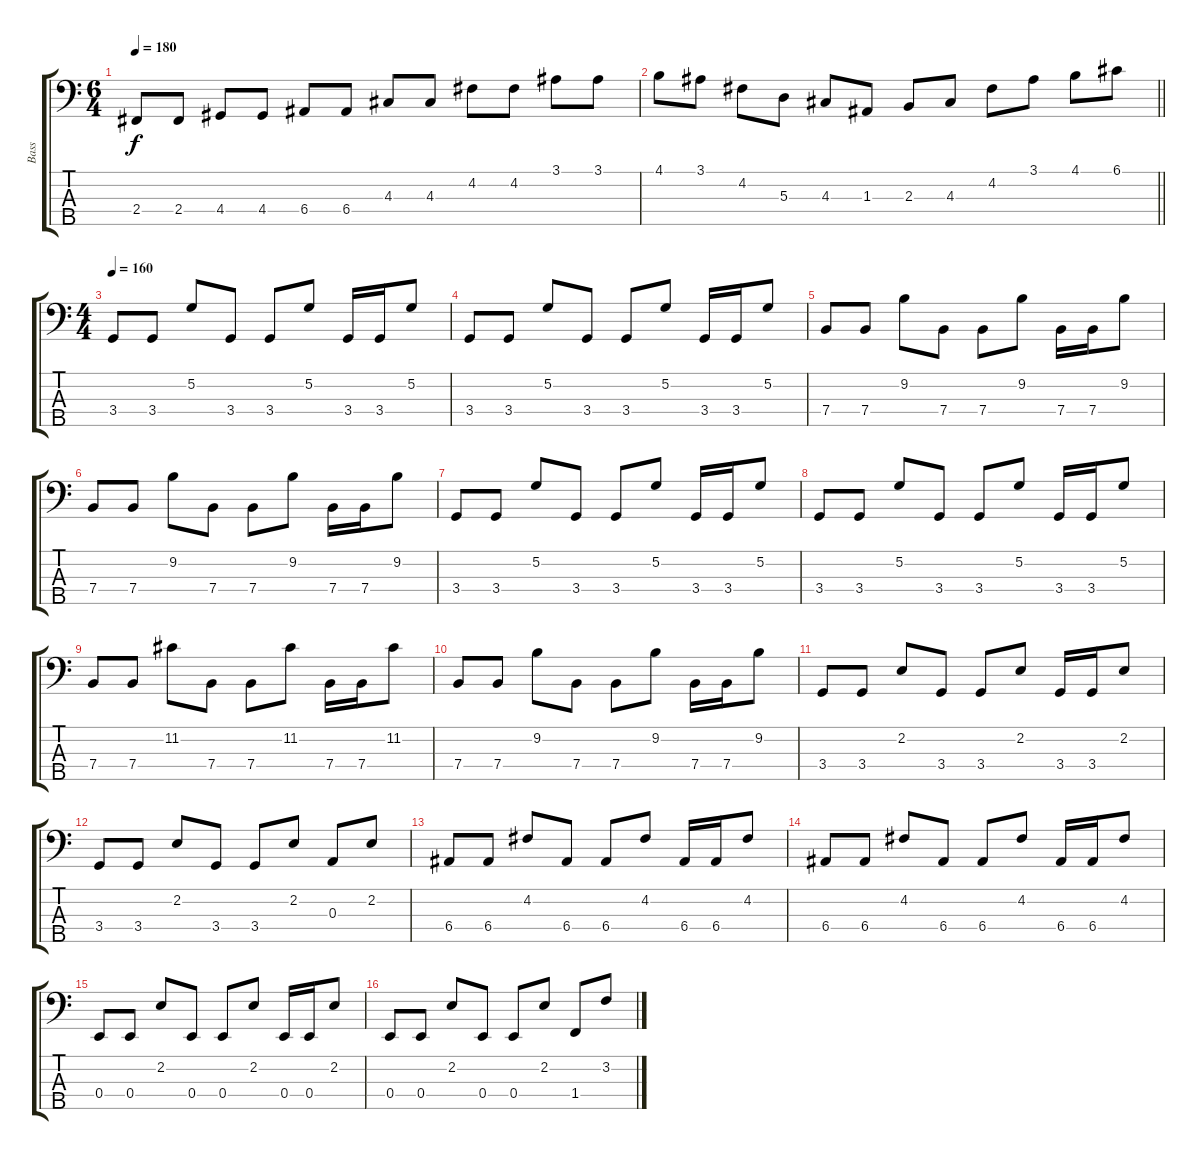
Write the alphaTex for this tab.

\track ("Bass" "Bass") {instrument slapbass1}
\staff {score tabs}
\tuning (G2 D2 A1 E1 B0) {hide}
\ts (6 4)
\tempo 180
\clef f4
\ks c
2.4.8{dy f} 2.4.8 4.4.8 4.4.8 6.4.8 6.4.8 4.3.8 4.3.8 4.2.8 4.2.8 3.1.8 3.1.8 |
\barLineRight lightlight
4.1.8 3.1.8 4.2.8 5.3.8 4.3.8 1.3.8 2.3.8 4.3.8 4.2.8 3.1.8 4.1.8 6.1.8 |
\ts (4 4)
\tempo 160
3.4.8 3.4.8 5.2.8 3.4.8 3.4.8 5.2.8 3.4.16 3.4.16 5.2.8 |
3.4.8 3.4.8 5.2.8 3.4.8 3.4.8 5.2.8 3.4.16 3.4.16 5.2.8 |
7.4.8 7.4.8 9.2.8 7.4.8 7.4.8 9.2.8 7.4.16 7.4.16 9.2.8 |
7.4.8 7.4.8 9.2.8 7.4.8 7.4.8 9.2.8 7.4.16 7.4.16 9.2.8 |
3.4.8 3.4.8 5.2.8 3.4.8 3.4.8 5.2.8 3.4.16 3.4.16 5.2.8 |
3.4.8 3.4.8 5.2.8 3.4.8 3.4.8 5.2.8 3.4.16 3.4.16 5.2.8 |
7.4.8 7.4.8 11.2.8 7.4.8 7.4.8 11.2.8 7.4.16 7.4.16 11.2.8 |
7.4.8 7.4.8 9.2.8 7.4.8 7.4.8 9.2.8 7.4.16 7.4.16 9.2.8 |
3.4.8 3.4.8 2.2.8 3.4.8 3.4.8 2.2.8 3.4.16 3.4.16 2.2.8 |
3.4.8 3.4.8 2.2.8 3.4.8 3.4.8 2.2.8 0.3.8 2.2.8 |
6.4.8 6.4.8 4.2.8 6.4.8 6.4.8 4.2.8 6.4.16 6.4.16 4.2.8 |
6.4.8 6.4.8 4.2.8 6.4.8 6.4.8 4.2.8 6.4.16 6.4.16 4.2.8 |
0.4.8 0.4.8 2.2.8 0.4.8 0.4.8 2.2.8 0.4.16 0.4.16 2.2.8 |
0.4.8 0.4.8 2.2.8 0.4.8 0.4.8 2.2.8 1.4.8 3.2.8
